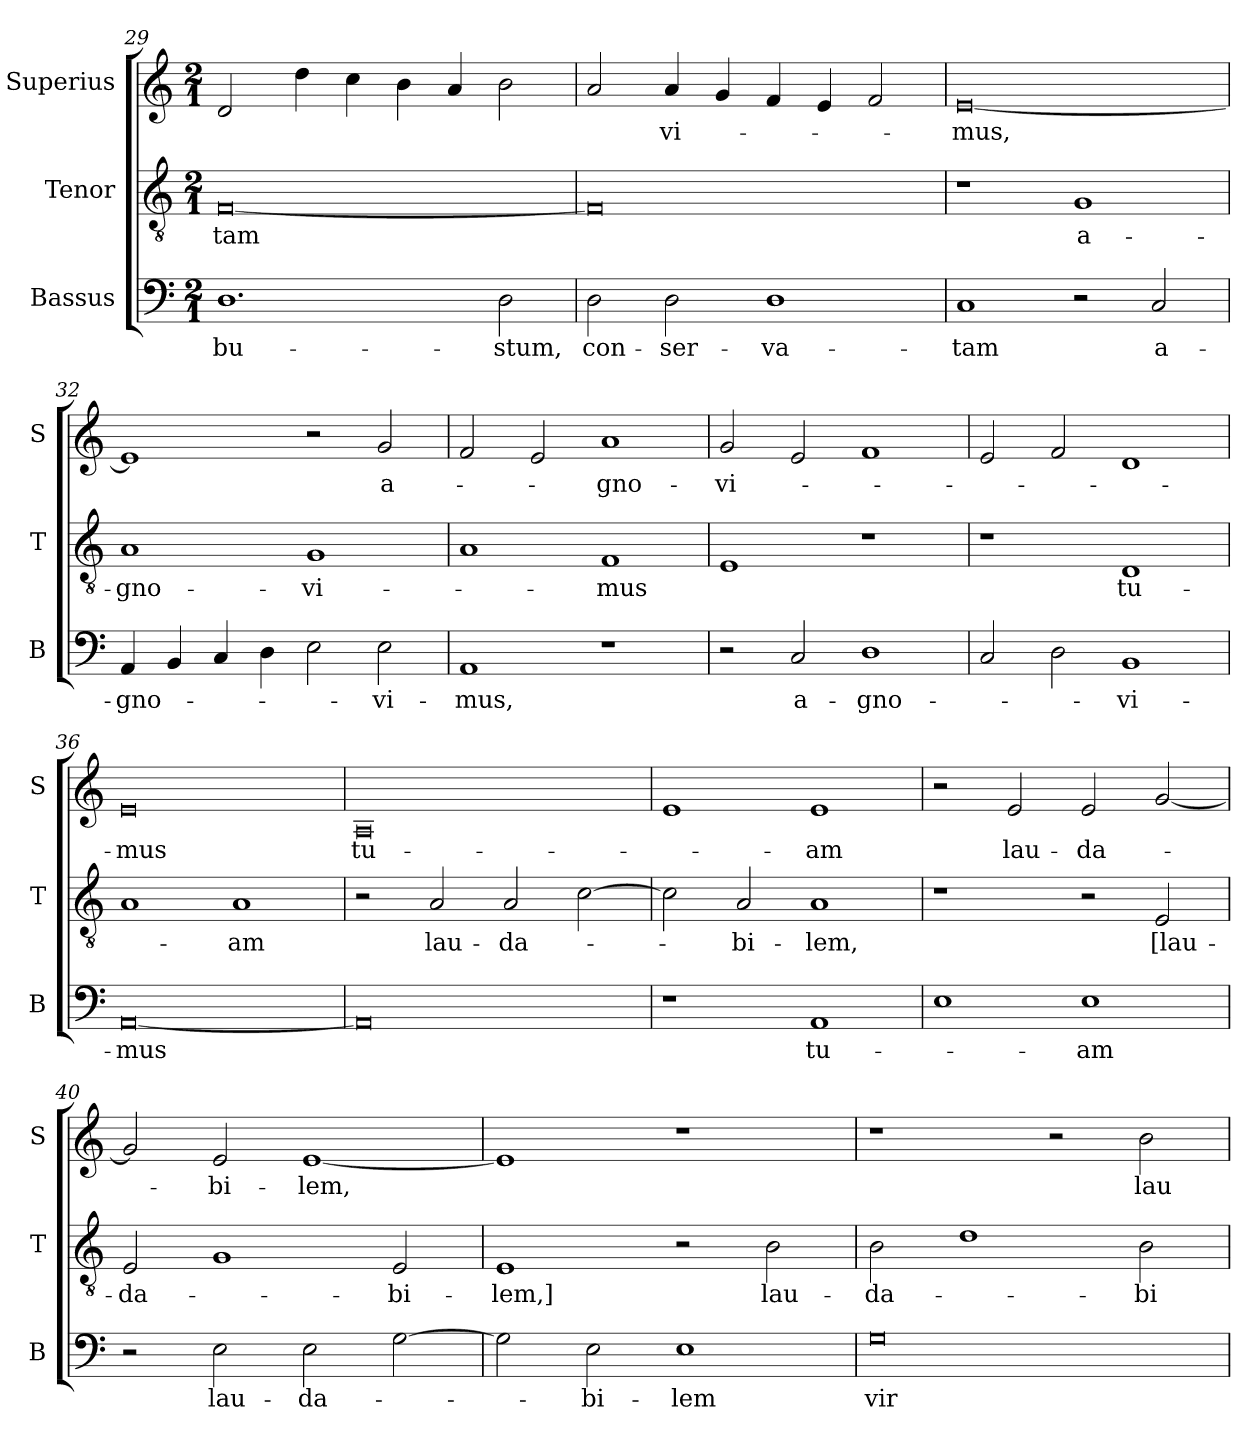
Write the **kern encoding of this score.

**kern	**text	**kern	**text	**kern	**text
*part3	*part3	*part2	*part2	*part1	*part1
*staff3	*staff3	*staff2	*staff2	*staff1	*staff1
*I"Bassus	*	*I"Tenor	*	*I"Superius	*
*I'B	*	*I'T	*	*I'S	*
*clefF4	*	*clefGv2	*	*clefG2	*
*k[]	*	*k[]	*	*k[]	*
*M2/1	*	*M2/1	*	*M2/1	*
=29	=29	=29	=29	=29	=29
1.D	-bu-	[0F	-tam	2d	.
.	.	.	.	4dd	.
.	.	.	.	4cc	.
.	.	.	.	4b	.
.	.	.	.	4a	.
2D	-stum,	.	.	2b	.
=30	=30	=30	=30	=30	=30
2D	con-	0F]	.	2a	.
2D	-ser-	.	.	4a	-vi-
.	.	.	.	4g	.
1D	-va-	.	.	4f	.
.	.	.	.	4e	.
.	.	.	.	2f	.
=31	=31	=31	=31	=31	=31
1C	-tam	1r	.	[0e	-mus,
2r	.	1G	a-	.	.
2C	a-	.	.	.	.
=32	=32	=32	=32	=32	=32
4AA	-gno-	1A	-gno-	1e]	.
4BB	.	.	.	.	.
4C	.	.	.	.	.
4D	.	.	.	.	.
2E	.	1G	-vi-	2r	.
2E	-vi-	.	.	2g	a-
=33	=33	=33	=33	=33	=33
1AA	-mus,	1A	.	2f	.
.	.	.	.	2e	.
1r	.	1F	-mus	1a	-gno-
=34	=34	=34	=34	=34	=34
2r	.	1E	.	2g	-vi-
2C	a-	.	.	2e	.
1D	-gno-	1r	.	1f	.
=35	=35	=35	=35	=35	=35
2C	.	1r	.	2e	.
2D	.	.	.	2f	.
1BB	-vi-	1D	tu-	1d	.
=36	=36	=36	=36	=36	=36
[0AA	-mus	1A	.	0e	-mus
.	.	1A	-am	.	.
=37	=37	=37	=37	=37	=37
0AA]	.	2r	.	0A	tu-
.	.	2A	lau-	.	.
.	.	2A	-da-	.	.
.	.	[2c	.	.	.
=38	=38	=38	=38	=38	=38
1r	.	2c]	.	1e	.
.	.	2A	-bi-	.	.
1AA	tu-	1A	-lem,	1e	-am
=39	=39	=39	=39	=39	=39
1E	.	1r	.	2r	.
.	.	.	.	2e	lau-
1E	-am	2r	.	2e	-da-
.	.	2E	[lau-	[2g	.
=40	=40	=40	=40	=40	=40
2r	.	2E	-da-	2g]	.
2E	lau-	1G	.	2e	-bi-
2E	-da-	.	.	[1e	-lem,
[2G	.	2E	-bi-	.	.
=41	=41	=41	=41	=41	=41
2G]	.	1E	-lem,]	1e]	.
2E	-bi-	.	.	.	.
1E	-lem	2r	.	1r	.
.	.	2B	lau-	.	.
=42	=42	=42	=42	=42	=42
0G	vir-	2B	-da-	1r	.
.	.	1d	.	.	.
.	.	.	.	2r	.
.	.	2B	-bi-	2b	lau-
=	=	=	=	=	=
*-	*-	*-	*-	*-	*-
